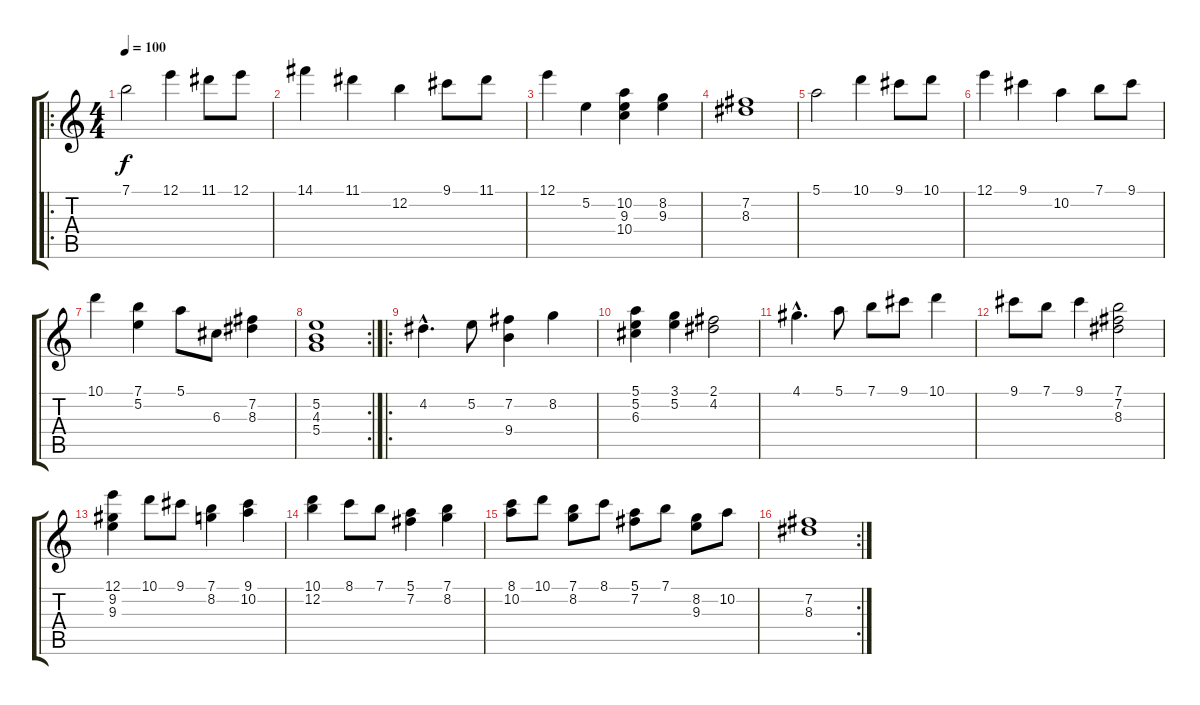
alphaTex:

\track "" {instrument acousticguitarsteel}
\staff {score tabs}
\tuning (E4 B3 G3 D3 A2 E2) {hide}
\ro
\ts (4 4)
\tempo 100
\clef g2
\ks c
7.1.2{dy f instrument acousticguitarsteel} 12.1.4 11.1.8 12.1.8 |
14.1.4 11.1.4 12.2.4 9.1.8 11.1.8 |
12.1.4 5.2.4 (10.2 9.3 10.4).4 (8.2 9.3).4 |
(7.2 8.3).1 |
5.1.2 10.1.4 9.1.8 10.1.8 |
12.1.4 9.1.4 10.2.4 7.1.8 9.1.8 |
10.1.4 (7.1 5.2).4 5.1.8 6.3.8 (7.2 8.3).4 |
\rc 2
(5.2 4.3 5.4).1 |
\ro
4.2{hac}.4{d} 5.2.8 (7.2 9.4).4 8.2.4 |
(5.1 5.2 6.3).4 (3.1 5.2).4 (2.1 4.2).2 |
4.1{hac}.4{d} 5.1.8 7.1.8 9.1.8 10.1.4 |
9.1.8 7.1.8 9.1.4 (7.1 7.2 8.3).2 |
(12.1 9.2 9.3).4 10.1.8 9.1.8 (7.1 8.2).4 (9.1 10.2).4 |
(10.1 12.2).4 8.1.8 7.1.8 (5.1 7.2).4 (7.1 8.2).4 |
(8.1 10.2).8 10.1.8 (7.1 8.2).8 8.1.8 (5.1 7.2).8 7.1.8 (8.2 9.3).8 10.2.8 |
\rc 2
(7.2 8.3).1
